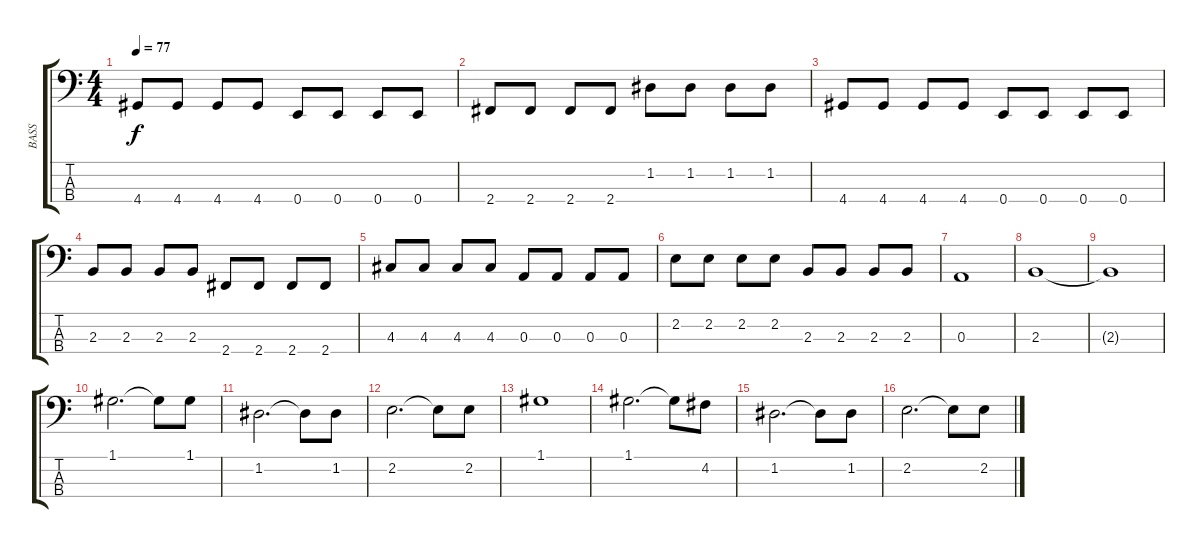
\track ("BASS" "BASS") {instrument electricbassfinger}
\staff {score tabs}
\tuning (G2 D2 A1 E1) {hide}
\ts (4 4)
\tempo 77
\clef f4
\ks c
4.4.8{dy f} 4.4.8 4.4.8 4.4.8 0.4.8 0.4.8 0.4.8 0.4.8 |
2.4.8 2.4.8 2.4.8 2.4.8 1.2.8 1.2.8 1.2.8 1.2.8 |
4.4.8 4.4.8 4.4.8 4.4.8 0.4.8 0.4.8 0.4.8 0.4.8 |
2.3.8 2.3.8 2.3.8 2.3.8 2.4.8 2.4.8 2.4.8 2.4.8 |
4.3.8 4.3.8 4.3.8 4.3.8 0.3.8 0.3.8 0.3.8 0.3.8 |
2.2.8 2.2.8 2.2.8 2.2.8 2.3.8 2.3.8 2.3.8 2.3.8 |
0.3.1 |
2.3.1 |
2.3{t}.1 |
1.1.2{d} 1.1{t}.8 1.1.8 |
1.2.2{d} 1.2{t}.8 1.2.8 |
2.2.2{d} 2.2{t}.8 2.2.8 |
1.1.1 |
1.1.2{d} 1.1{t}.8 4.2.8 |
1.2.2{d} 1.2{t}.8 1.2.8 |
2.2.2{d} 2.2{t}.8 2.2.8
